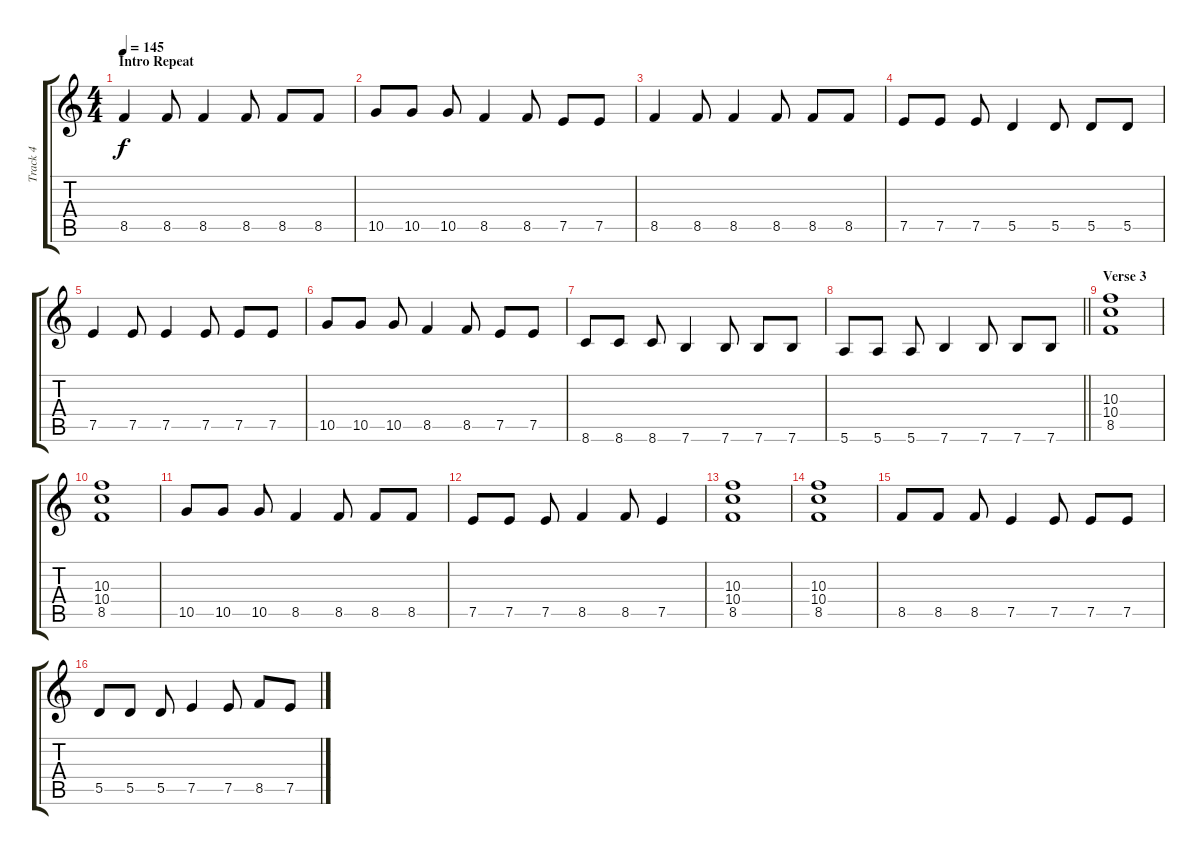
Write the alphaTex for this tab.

\track ("Track 4" "Track 4") {instrument distortionguitar}
\staff {score tabs}
\tuning (E4 B3 G3 D3 A2 E2) {hide}
\ts (4 4)
\section ("" "Intro Repeat")
\tempo 145
\clef g2
\ks c
8.5.4{dy f} 8.5.8 8.5.4 8.5.8 8.5.8 8.5.8 |
10.5.8 10.5.8 10.5.8 8.5.4 8.5.8 7.5.8 7.5.8 |
8.5.4 8.5.8 8.5.4 8.5.8 8.5.8 8.5.8 |
7.5.8 7.5.8 7.5.8 5.5.4 5.5.8 5.5.8 5.5.8 |
7.5.4 7.5.8 7.5.4 7.5.8 7.5.8 7.5.8 |
10.5.8 10.5.8 10.5.8 8.5.4 8.5.8 7.5.8 7.5.8 |
8.6.8 8.6.8 8.6.8 7.6.4 7.6.8 7.6.8 7.6.8 |
\barLineRight lightlight
5.6.8 5.6.8 5.6.8 7.6.4 7.6.8 7.6.8 7.6.8 |
\section ("" "Verse 3")
(10.3 10.4 8.5).1 |
(10.3 10.4 8.5).1 |
10.5.8 10.5.8 10.5.8 8.5.4 8.5.8 8.5.8 8.5.8 |
7.5.8 7.5.8 7.5.8 8.5.4 8.5.8 7.5.4 |
(10.3 10.4 8.5).1 |
(10.3 10.4 8.5).1 |
8.5.8 8.5.8 8.5.8 7.5.4 7.5.8 7.5.8 7.5.8 |
5.5.8 5.5.8 5.5.8 7.5.4 7.5.8 8.5.8 7.5.8
